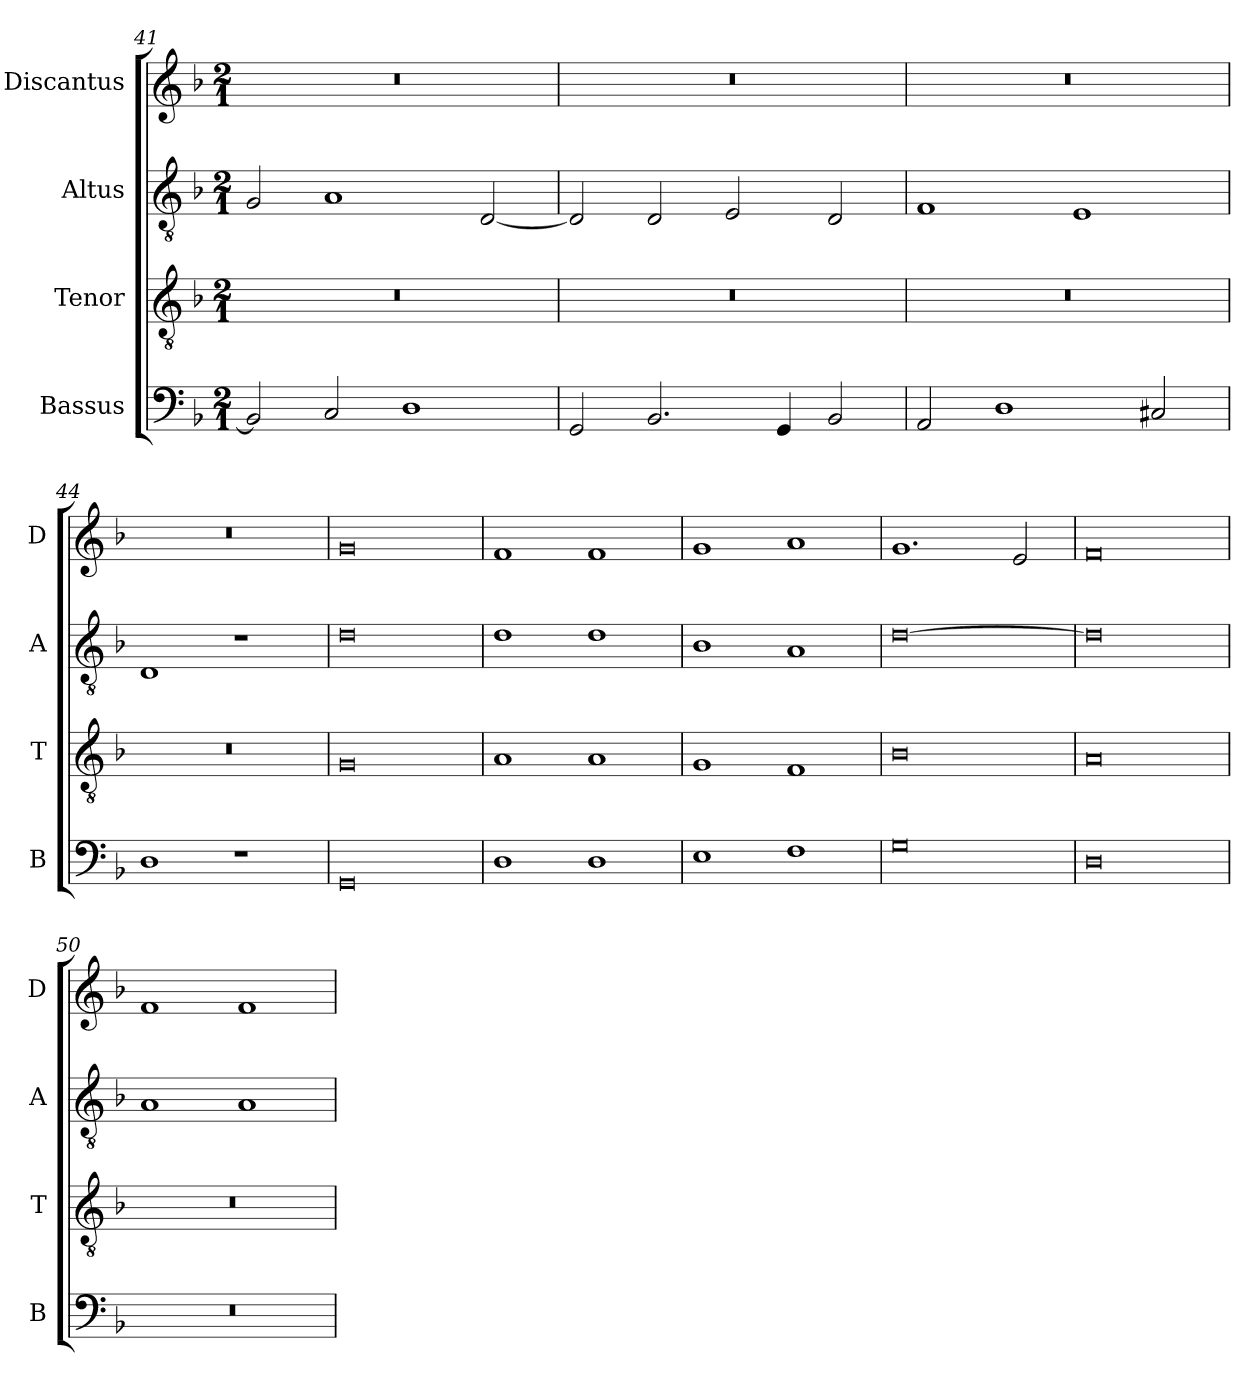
**kern	**kern	**kern	**kern
*part4	*part3	*part2	*part1
*staff4	*staff3	*staff2	*staff1
*I"Bassus	*I"Tenor	*I"Altus	*I"Discantus
*I'B	*I'T	*I'A	*I'D
*clefF4	*clefGv2	*clefGv2	*clefG2
*k[b-]	*k[b-]	*k[b-]	*k[b-]
*M2/1	*M2/1	*M2/1	*M2/1
=41	=41	=41	=41
2BB-/]	0r	2G/	0r
2C/	.	1A	.
1D	.	.	.
.	.	[2D/	.
=42	=42	=42	=42
2GG/	0r	2D/]	0r
2.BB-/	.	2D/	.
.	.	2E/	.
4GG/	.	.	.
2BB-/	.	2D/	.
=43	=43	=43	=43
2AA/	0r	1F	0r
1D	.	.	.
.	.	1E	.
2C#X/	.	.	.
=44	=44	=44	=44
1D	0r	1D	0r
1r	.	1r	.
=45	=45	=45	=45
0GG	0G	0d	0g
=46	=46	=46	=46
1D	1A	1d	1f
1D	1A	1d	1f
=47	=47	=47	=47
1E	1G	1B-	1g
1F	1F	1A	1a
=48	=48	=48	=48
0G	0B-	[0d	1.g
.	.	.	2e/
=49	=49	=49	=49
0D	0A	0d]	0f
=50	=50	=50	=50
0r	0r	1A	1f
.	.	1A	1f
=	=	=	=
*-	*-	*-	*-
